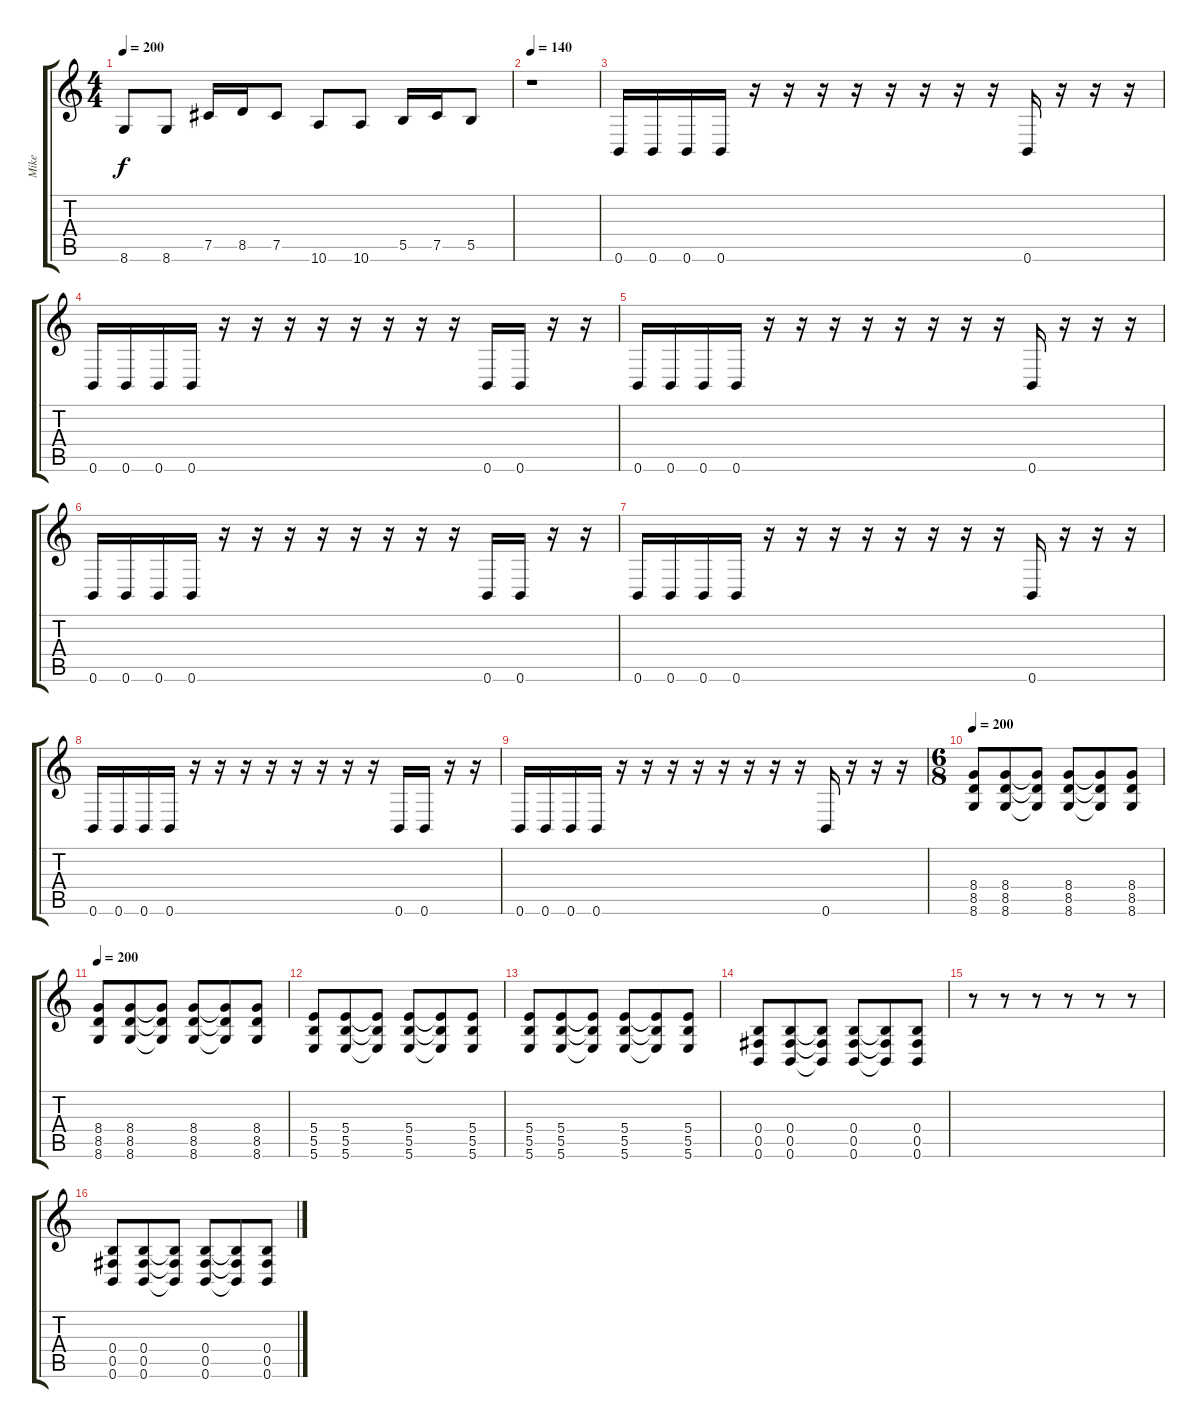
\track ("Mike" "Mike") {instrument distortionguitar}
\staff {score tabs}
\tuning (Db4 Ab3 E3 B2 Gb2 B1) {hide}
\ts (4 4)
\tempo 200
\clef g2
\ks c
8.6.8{dy f} 8.6.8 7.5.16 8.5.16 7.5.8 10.6.8 10.6.8 5.5.16 7.5.16 5.5.8 |
\tempo 140
r.1 |
0.6.16 0.6.16 0.6.16 0.6.16 r.16 r.16 r.16 r.16 r.16 r.16 r.16 r.16 0.6.16 r.16 r.16 r.16 |
0.6.16 0.6.16 0.6.16 0.6.16 r.16 r.16 r.16 r.16 r.16 r.16 r.16 r.16 0.6.16 0.6.16 r.16 r.16 |
0.6.16 0.6.16 0.6.16 0.6.16 r.16 r.16 r.16 r.16 r.16 r.16 r.16 r.16 0.6.16 r.16 r.16 r.16 |
0.6.16 0.6.16 0.6.16 0.6.16 r.16 r.16 r.16 r.16 r.16 r.16 r.16 r.16 0.6.16 0.6.16 r.16 r.16 |
0.6.16 0.6.16 0.6.16 0.6.16 r.16 r.16 r.16 r.16 r.16 r.16 r.16 r.16 0.6.16 r.16 r.16 r.16 |
0.6.16 0.6.16 0.6.16 0.6.16 r.16 r.16 r.16 r.16 r.16 r.16 r.16 r.16 0.6.16 0.6.16 r.16 r.16 |
0.6.16 0.6.16 0.6.16 0.6.16 r.16 r.16 r.16 r.16 r.16 r.16 r.16 r.16 0.6.16 r.16 r.16 r.16 |
\ts (6 8)
\tempo 200
(8.4 8.5 8.6).8 (8.4 8.5 8.6).8 (8.4{t} 8.5{t} 8.6{t}).8 (8.4 8.5 8.6).8 (8.4{t} 8.5{t} 8.6{t}).8 (8.4 8.5 8.6).8 |
\tempo 200
(8.4 8.5 8.6).8 (8.4 8.5 8.6).8 (8.4{t} 8.5{t} 8.6{t}).8 (8.4 8.5 8.6).8 (8.4{t} 8.5{t} 8.6{t}).8 (8.4 8.5 8.6).8 |
(5.4 5.5 5.6).8 (5.4 5.5 5.6).8 (5.4{t} 5.5{t} 5.6{t}).8 (5.4 5.5 5.6).8 (5.4{t} 5.5{t} 5.6{t}).8 (5.4 5.5 5.6).8 |
(5.4 5.5 5.6).8 (5.4 5.5 5.6).8 (5.4{t} 5.5{t} 5.6{t}).8 (5.4 5.5 5.6).8 (5.4{t} 5.5{t} 5.6{t}).8 (5.4 5.5 5.6).8 |
(0.4 0.5 0.6).8 (0.4 0.5 0.6).8 (0.4{t} 0.5{t} 0.6{t}).8 (0.4 0.5 0.6).8 (0.4{t} 0.5{t} 0.6{t}).8 (0.4 0.5 0.6).8 |
r.8 r.8 r.8 r.8 r.8 r.8 |
(0.4 0.5 0.6).8 (0.4 0.5 0.6).8 (0.4{t} 0.5{t} 0.6{t}).8 (0.4 0.5 0.6).8 (0.4{t} 0.5{t} 0.6{t}).8 (0.4 0.5 0.6).8
